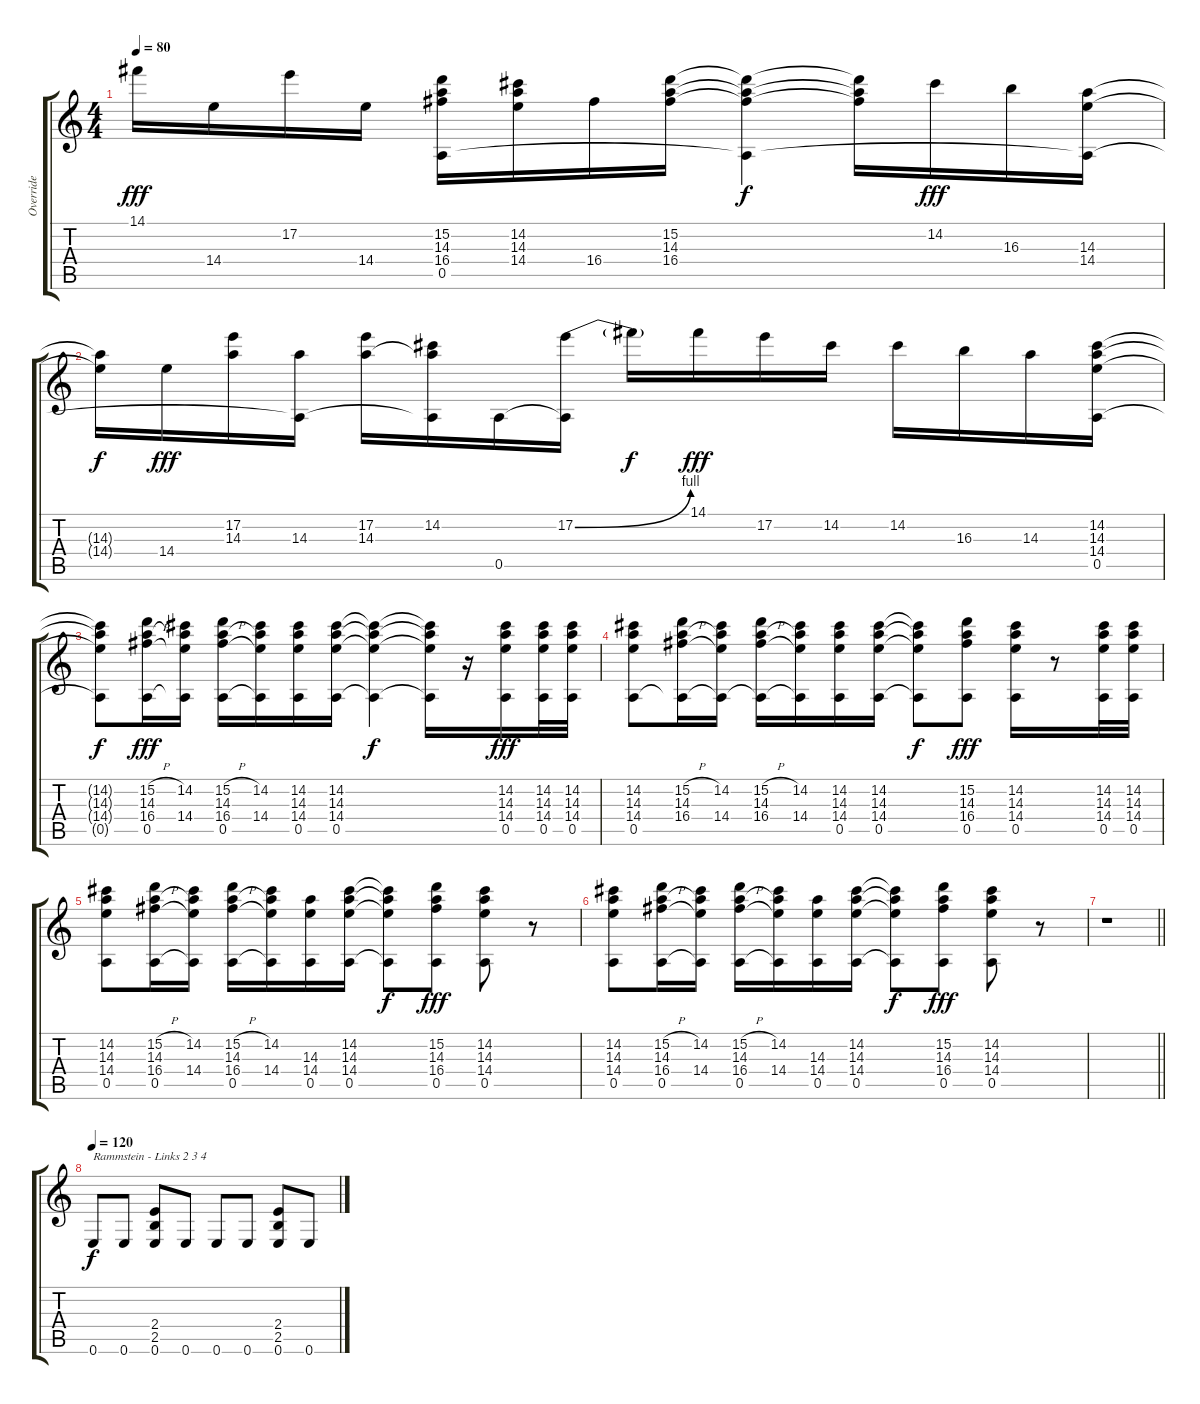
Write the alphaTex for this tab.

\track ("Override" "Override") {instrument overdrivenguitar}
\staff {score tabs}
\tuning (E4 B3 G3 D3 A2 E2) {hide}
\ts (4 4)
\tempo 80
\clef g2
\ks c
14.1.16{dy fff} 14.4.16 17.2.16 14.4.16 (15.2 14.3 16.4 0.5).16 (14.2 14.3 14.4).16 16.4.16 (15.2 14.3 16.4).16 (15.2{t} 14.3{t} 16.4{t} 0.5{t}).4{dy f} (15.2{t} 14.3{t} 16.4{t}).16 14.2.16{dy fff} 16.3.16 (14.3 14.4 0.5{t}).16 |
(14.3{t} 14.4{t}).16{dy f} 14.4.16{dy fff} (17.2 14.3).16 (14.3 0.5{t}).16 (17.2 14.3).16 (14.2 14.3{t} 0.5{t}).16 0.5.16 (17.2{be (bend 0 0 60 4)} 0.5{t}).16 17.2{t}.16{dy f} 14.1.16{dy fff} 17.2.16 14.2.16 14.2.16 16.3.16 14.3.16 (14.2 14.3 14.4 0.5).16 |
(14.2{t} 14.3{t} 14.4{t} 0.5{t}).8{dy f} (15.2{h} 14.3 16.4{h} 0.5).16{dy fff} (14.2 14.3{t} 14.4 0.5{t}).16 (15.2{h} 14.3 16.4{h} 0.5).16 (14.2 14.3{t} 14.4 0.5{t}).16 (14.2 14.3 14.4 0.5).16 (14.2 14.3 14.4 0.5).16 (14.2{t} 14.3{t} 14.4{t} 0.5{t}).4{dy f} (14.2{t} 14.3{t} 14.4{t} 0.5{t}).16 r.16 (14.2 14.3 14.4 0.5).16{dy fff} (14.2 14.3 14.4 0.5).32 (14.2 14.3 14.4 0.5).32 |
(14.2 14.3 14.4 0.5).8 (15.2{h} 14.3 16.4{h} 0.5{t}).16 (14.2 14.3{t} 14.4 0.5{t}).16 (15.2{h} 14.3 16.4{h} 0.5{t}).16 (14.2 14.3{t} 14.4 0.5{t}).16 (14.2 14.3 14.4 0.5).16 (14.2 14.3 14.4 0.5).16 (14.2{t} 14.3{t} 14.4{t} 0.5{t}).8{dy f} (15.2 14.3 16.4 0.5).8{dy fff} (14.2 14.3 14.4 0.5).16 r.8 (14.2 14.3 14.4 0.5).32 (14.2 14.3 14.4 0.5).32 |
(14.2 14.3 14.4 0.5).8 (15.2{h} 14.3 16.4{h} 0.5).16 (14.2 14.3{t} 14.4 0.5{t}).16 (15.2{h} 14.3 16.4{h} 0.5).16 (14.2 14.3{t} 14.4 0.5{t}).16 (14.3 14.4 0.5).16 (14.2 14.3 14.4 0.5).16 (14.2{t} 14.3{t} 14.4{t} 0.5{t}).8{dy f} (15.2 14.3 16.4 0.5).8{dy fff} (14.2 14.3 14.4 0.5).8 r.8 |
(14.2 14.3 14.4 0.5).8 (15.2{h} 14.3 16.4{h} 0.5).16 (14.2 14.3{t} 14.4 0.5{t}).16 (15.2{h} 14.3 16.4{h} 0.5).16 (14.2 14.3{t} 14.4 0.5{t}).16 (14.3 14.4 0.5).16 (14.2 14.3 14.4 0.5).16 (14.2{t} 14.3{t} 14.4{t} 0.5{t}).8{dy f} (15.2 14.3 16.4 0.5).8{dy fff} (14.2 14.3 14.4 0.5).8 r.8 |
\barLineRight lightlight
r.1 |
\tempo 120
0.6.8{txt "Rammstein - Links 2 3 4" dy f} 0.6.8 (2.4 2.5 0.6).8 0.6.8 0.6.8 0.6.8 (2.4 2.5 0.6).8 0.6.8
